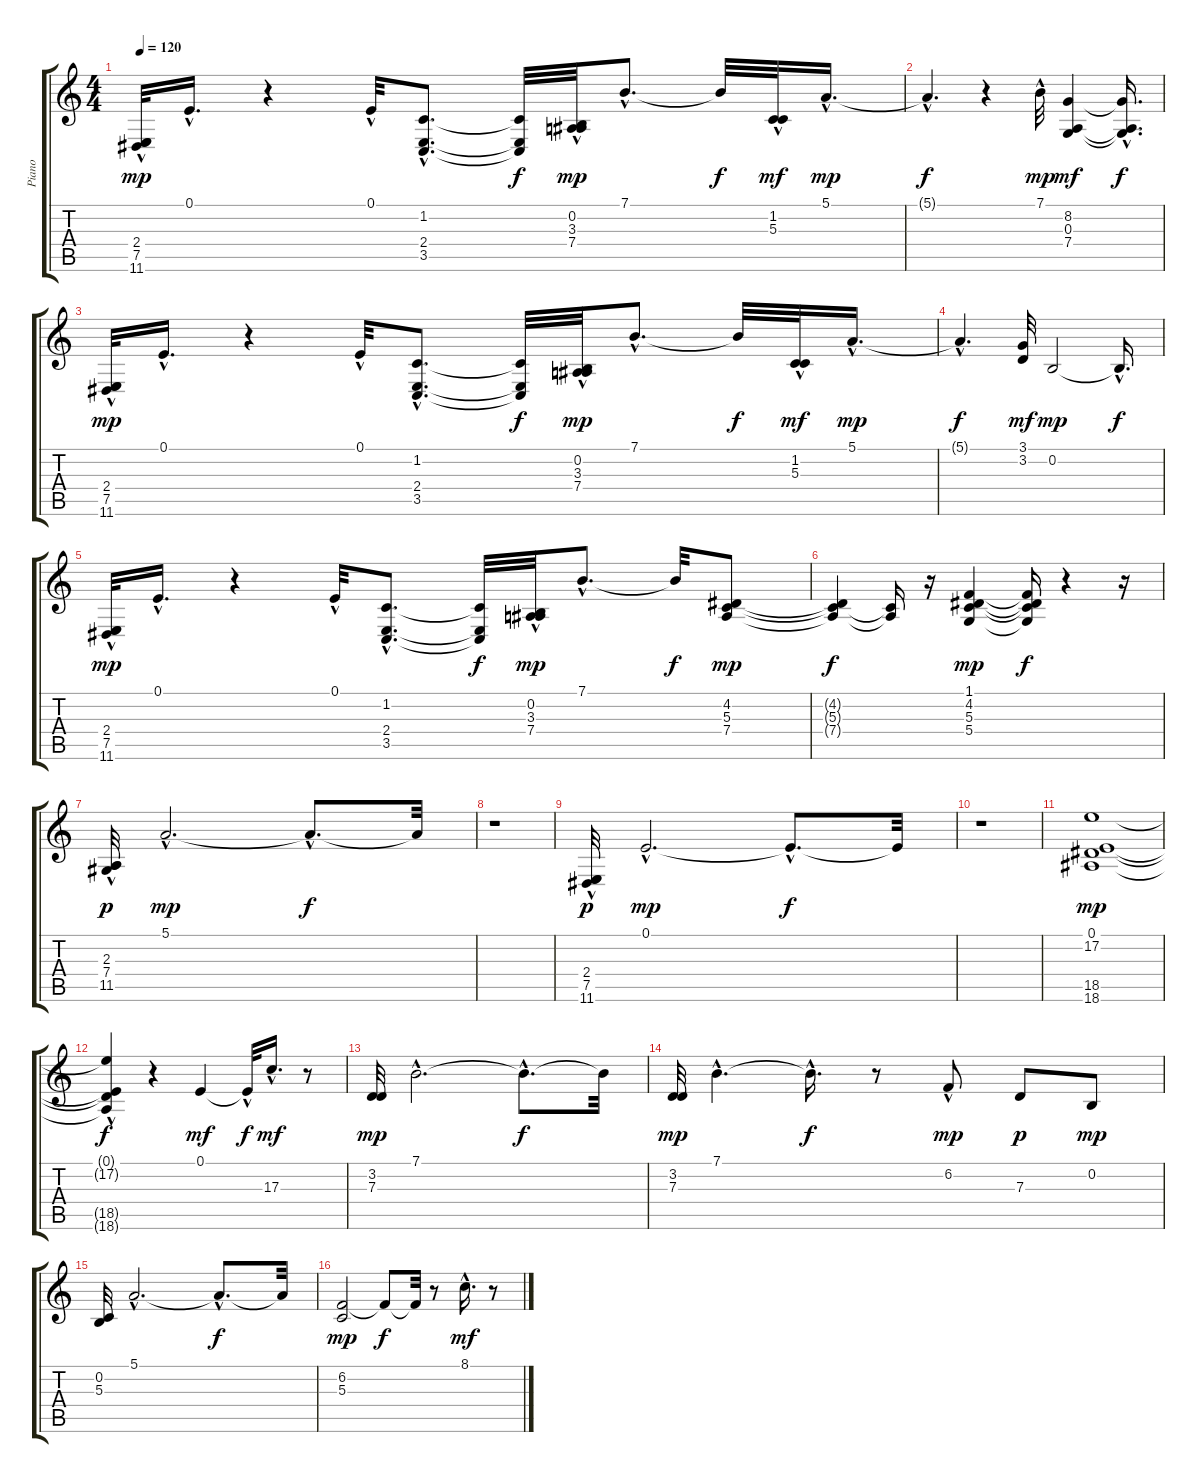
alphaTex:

\track ("Piano   " "Piano   ") {instrument electricpiano1}
\staff {score tabs}
\tuning (E4 B3 G3 D3 A2 E2) {hide}
\ts (4 4)
\tempo 120
\clef g2
\ks c
(2.4{hac} 7.5{hac} 11.6{hac}).32{dy mp} 0.1{hac}.16{d} r.4 0.1{hac}.32 (1.2{hac} 2.4{hac} 3.5{hac}).8{d} (1.2{t} 2.4{t} 3.5{t}).32{dy f} (0.2{hac} 3.3{hac} 7.4{hac}).32{dy mp} 7.1{hac}.8{d} 7.1{t}.32{dy f} (1.2{hac} 5.3{hac}).32{dy mf} 5.1{hac}.16{d dy mp} |
5.1{hac t}.4{d dy f} r.4 7.1{hac}.32{dy mp} (8.2 0.3 7.4).4{dy mf} (8.2{hac t} 0.3{hac t} 7.4{hac t}).16{d dy f} |
(2.4{hac} 7.5{hac} 11.6{hac}).32{dy mp} 0.1{hac}.16{d} r.4 0.1{hac}.32 (1.2{hac} 2.4{hac} 3.5{hac}).8{d} (1.2{t} 2.4{t} 3.5{t}).32{dy f} (0.2{hac} 3.3{hac} 7.4{hac}).32{dy mp} 7.1{hac}.8{d} 7.1{t}.32{dy f} (1.2{hac} 5.3{hac}).32{dy mf} 5.1{hac}.16{d dy mp} |
5.1{hac t}.4{d dy f} (3.1 3.2).32{dy mf} 0.2.2{dy mp} 0.2{hac t}.16{d dy f} |
(2.4{hac} 7.5{hac} 11.6{hac}).32{dy mp} 0.1{hac}.16{d} r.4 0.1{hac}.32 (1.2{hac} 2.4{hac} 3.5{hac}).8{d} (1.2{t} 2.4{t} 3.5{t}).32{dy f} (0.2{hac} 3.3{hac} 7.4{hac}).32{dy mp} 7.1{hac}.8{d} 7.1{t}.32{dy f} (4.2 5.3 7.4).8{dy mp} |
(4.2{t} 5.3{t} 7.4{t}).4{dy f} (5.3{t} 7.4{t}).16 r.16 (1.1 4.2 5.3 5.4).4{dy mp} (1.1{t} 4.2{t} 5.3{t} 5.4{t}).16{dy f} r.4 r.16 |
(2.3{hac} 7.4{hac} 11.5{hac}).32{dy p} 5.1{hac}.2{d dy mp} 5.1{hac t}.8{d dy f} 5.1{t}.32 |
r.1 |
(2.4{hac} 7.5{hac} 11.6{hac}).32{dy p} 0.1{hac}.2{d dy mp} 0.1{hac t}.8{d dy f} 0.1{t}.32 |
r.1 |
(0.1 17.2 18.5 18.6).1{dy mp} |
(0.1{t} 17.2{hac t} 18.5{hac t} 18.6{hac t}).4{dy f} r.4 0.1.4{dy mf} 0.1{hac t}.32{dy f} 17.3{hac}.16{d dy mf} r.8 |
(3.2 7.3).32{dy mp} 7.1{hac}.2{d} 7.1{hac t}.8{d dy f} 7.1{t}.32 |
(3.2 7.3).32{dy mp} 7.1{hac}.4{d} 7.1{hac t}.16{d dy f} r.8 6.2{hac}.8{dy mp} 7.3.8{dy p} 0.2.8{dy mp} |
(0.2 5.3).32 5.1{hac}.2{d} 5.1{hac t}.8{d dy f} 5.1{t}.32 |
(6.2 5.3).2{dy mp} 6.2{t}.8{dy f} 6.2{t}.32 r.8 8.1{hac}.16{d dy mf} r.8
